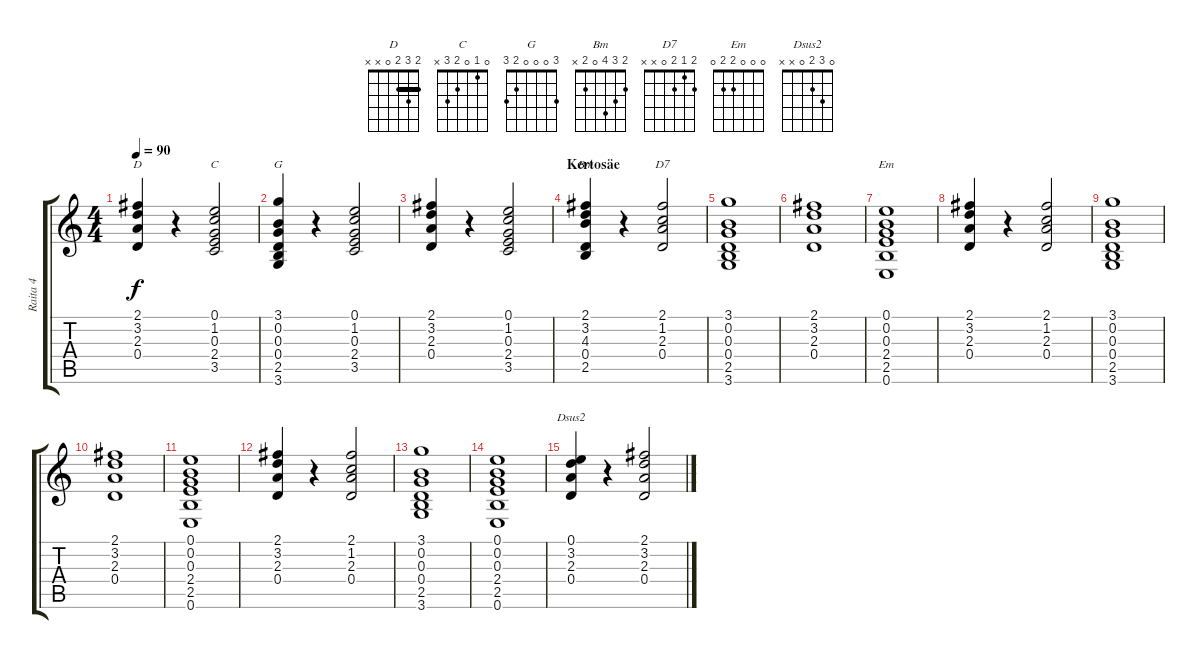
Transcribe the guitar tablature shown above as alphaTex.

\track ("Raita 4" "Raita 4") {instrument acousticguitarnylon}
\staff {score tabs}
\tuning (E4 B3 G3 D3 A2 E2) {hide}
\chord ("D" 2 3 2 0 x x) {barre 2}
\chord ("C" 0 1 0 2 3 x)
\chord ("G" 3 0 0 0 2 3)
\chord ("Bm" 2 3 4 0 2 x)
\chord ("D7" 2 1 2 0 x x)
\chord ("Em" 0 0 0 2 2 0)
\chord ("Dsus2" 0 3 2 0 x x)
\ts (4 4)
\tempo 90
\clef g2
\ks c
(2.1 3.2 2.3 0.4).4{ch "D" dy f} r.4 (0.1 1.2 0.3 2.4 3.5).2{ch "C"} |
(3.1 0.2 0.3 0.4 2.5 3.6).4{ch "G"} r.4 (0.1 1.2 0.3 2.4 3.5).2 |
(2.1 3.2 2.3 0.4).4 r.4 (0.1 1.2 0.3 2.4 3.5).2 |
\section ("" "Kertosäe")
(2.1 3.2 4.3 0.4 2.5).4{ch "Bm"} r.4 (2.1 1.2 2.3 0.4).2{ch "D7"} |
(3.1 0.2 0.3 0.4 2.5 3.6).1 |
(2.1 3.2 2.3 0.4).1 |
(0.1 0.2 0.3 2.4 2.5 0.6).1{ch "Em"} |
(2.1 3.2 2.3 0.4).4 r.4 (2.1 1.2 2.3 0.4).2 |
(3.1 0.2 0.3 0.4 2.5 3.6).1 |
(2.1 3.2 2.3 0.4).1 |
(0.1 0.2 0.3 2.4 2.5 0.6).1 |
(2.1 3.2 2.3 0.4).4 r.4 (2.1 1.2 2.3 0.4).2 |
(3.1 0.2 0.3 0.4 2.5 3.6).1 |
(0.1 0.2 0.3 2.4 2.5 0.6).1 |
(0.1 3.2 2.3 0.4).4{ch "Dsus2"} r.4 (2.1 3.2 2.3 0.4).2
